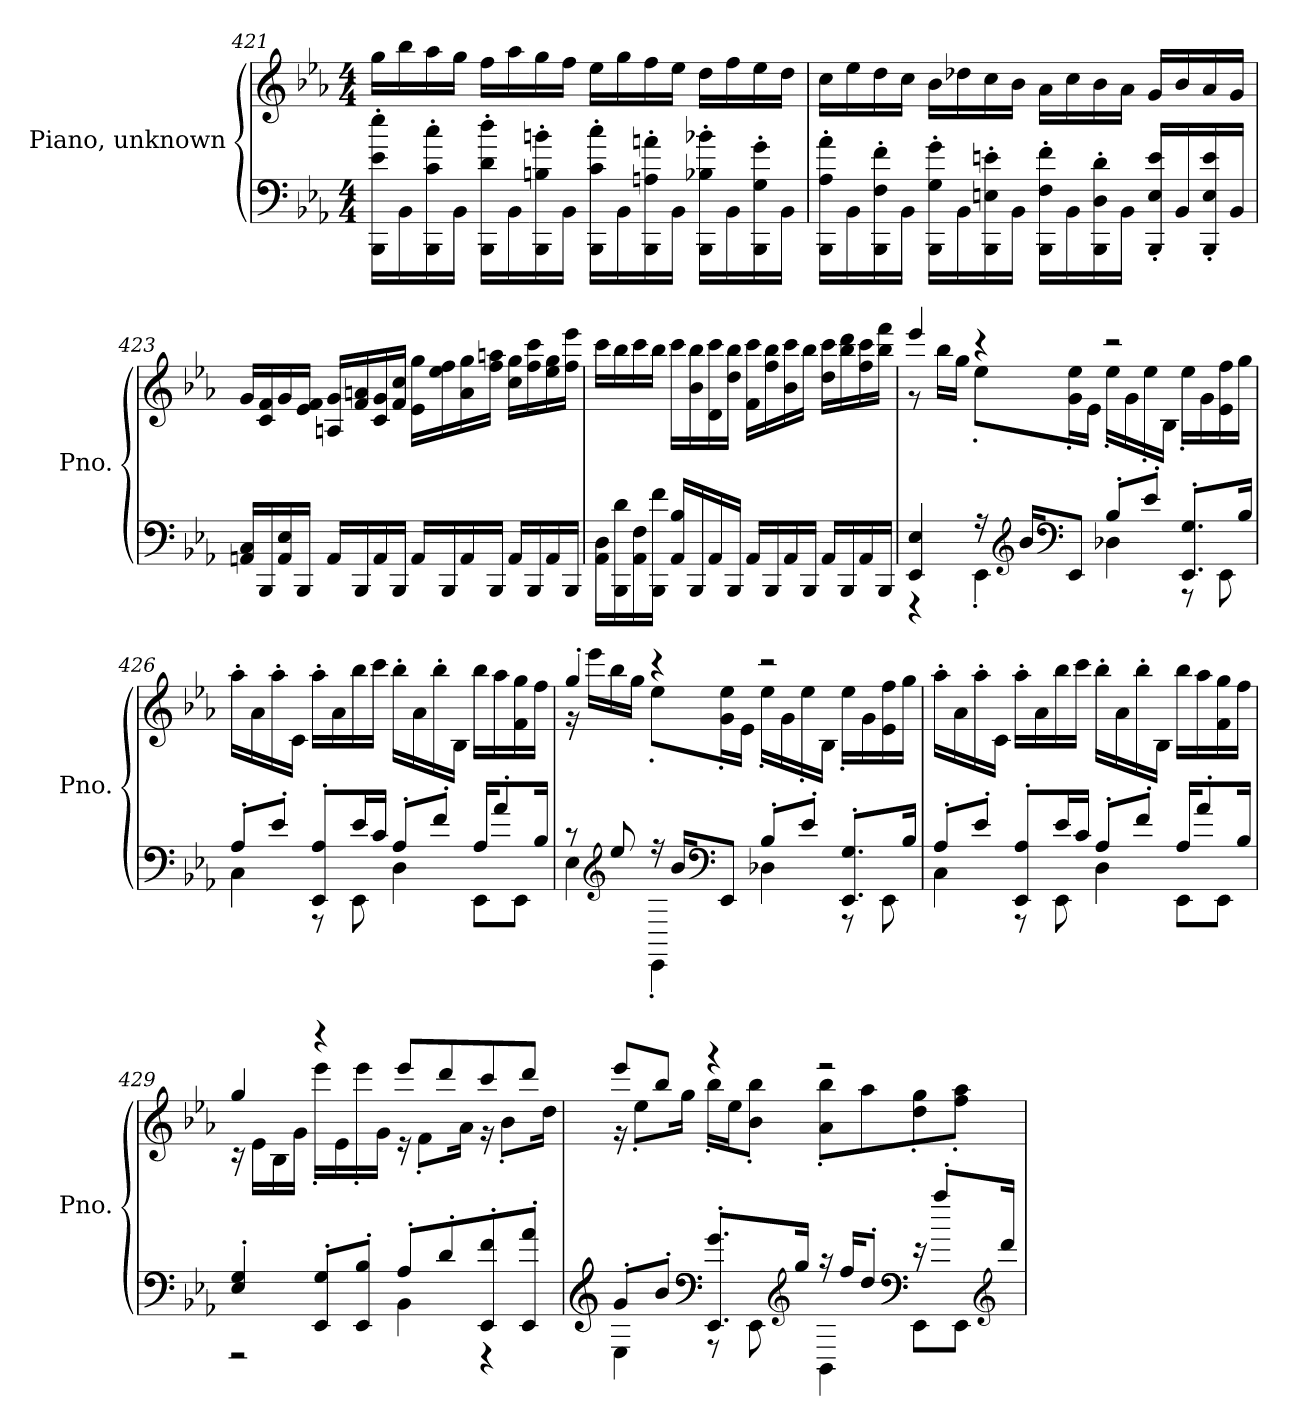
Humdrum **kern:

**kern	**kern
*part1	*part1
*staff2	*staff1
*I"Piano, unknown	*
*I'Pno.	*
!!LO:LB:g=z
*clefF4	*clefG2
*k[b-e-a-]	*k[b-e-a-]
*M4/4	*M4/4
=421	=421
16BBB-\' 16e-\' 16ee-\'LL	16gg\LL
16BB-\	16bb-\
16BBB-\' 16c\' 16cc\'	16aa-\
16BB-\JJ	16gg\JJ
16BBB-\' 16d\' 16dd\'LL	16ff\LL
16BB-\	16aa-\
16BBB-\' 16Bn\' 16bn\'	16gg\
16BB-\JJ	16ff\JJ
16BBB-\' 16c\' 16cc\'LL	16ee-\LL
16BB-\	16gg\
16BBB-\' 16An\' 16an\'	16ff\
16BB-\JJ	16ee-\JJ
16BBB-\' 16B-X\' 16b-X\'LL	16dd\LL
16BB-\	16ff\
16BBB-\' 16G\' 16g\'	16ee-\
16BB-\JJ	16dd\JJ
=422	=422
16BBB-\' 16A-\' 16a-\'LL	16cc\LL
16BB-\	16ee-\
16BBB-\' 16F\' 16f\'	16dd\
16BB-\JJ	16cc\JJ
16BBB-\' 16G\' 16g\'LL	16b-\LL
16BB-\	16dd-X\
16BBB-\' 16En\' 16en\'	16cc\
16BB-\JJ	16b-\JJ
16BBB-\' 16F\' 16f\'LL	16a-\LL
16BB-\	16cc\
16BBB-\' 16D\' 16d\'	16b-\
16BB-\JJ	16a-\JJ
16BBB-/' 16E/' 16e/'LL	16g/LL
16BB-/	16b-/
16BBB-/' 16E/' 16e/'	16a-/
16BB-/JJ	16g/JJ
!!LO:LB:g=z
=423	=423
16AAn/ 16C/LL	16g/LL
16BBB-/	16c/ 16f/
16AA/ 16E-/	16g/
16BBB-/JJ	16e-/ 16f/JJ
16AA/LL	16An/ 16g/LL
16BBB-/	16f/ 16an/
16AA/	16c/ 16g/
16BBB-/JJ	16f/ 16cc/JJ
16AA/LL	16e-\ 16gg\LL
16BBB-/	16ee-\ 16ff\
16AA/	16a\ 16gg\
16BBB-/JJ	16ff\ 16aan\JJ
16AA/LL	16cc\ 16gg\LL
16BBB-/	16ff\ 16ccc\
16AA/	16ee-\ 16gg\
16BBB-/JJ	16ff\ 16eee-\JJ
=424	=424
16AA-\ 16D\LL	16ccc\LL
16BBB-\ 16d\	16bb-\
16AA-\ 16F\	16ccc\
16BBB-\ 16f\JJ	16bb-\JJ
16AA-/ 16B-/LL	16ccc\LL
16BBB-/	16b-\ 16bb-\
16AA-/	16d\ 16ccc\
16BBB-/JJ	16dd\ 16bb-\JJ
16AA-/LL	16f\ 16ccc\LL
16BBB-/	16ff\ 16bb-\
16AA-/	16b-\ 16ccc\
16BBB-/JJ	16bb-\JJ
16AA-/LL	16dd\ 16ccc\LL
16BBB-/	16bb-\ 16ddd\
16AA-/	16ff\ 16ccc\
16BBB-/JJ	16bb-\ 16fff\JJ
!!LO:LB:g=z
=425	=425
*^	*^
4EE-/ 4E-/	4r	4eee-/	8r
.	.	.	16bb-\LL
.	.	.	16gg\JJ
16r	4EE-'\	4r	8ee-'\L
*clefG2	*	*	*
16b-/KL	.	.	.
*clefF4	*	*	*
8EE-/J	.	.	16g\' 16ee-\'L
.	.	.	16e-\JJ
8B-'/L	4D-X\	2r	16ee-'\LL
.	.	.	16g\
8e-'/J	.	.	16ee-'\
.	.	.	16B-\JJ
8.EE-/' 8.G/'L	8r	.	16ee-'\LL
.	.	.	16g\
.	8EE-\	.	16e-\ 16ff\
16B-/Jk	.	.	16gg\JJ
*	*	*v	*v
=426	=426	=426
8A-'/L	4C\	16aa-'\LL
.	.	16a-\
8e-'/J	.	16aa-'\
.	.	16c\JJ
8EE-/' 8A-/'L	8r	16aa-'\LL
.	.	16a-\
16e-/L	8EE-\	16bb-\
16c/JJ	.	16ccc\JJ
8A-'/L	4D\	16bb-'\LL
.	.	16a-\
8f'/J	.	16bb-'\
.	.	16B-\JJ
16A-/KL	8EE-\L	16bb-\LL
8a-'/	.	16aa-\
.	8EE-\J	16f\ 16gg\
16B-/Jk	.	16ff\JJ
!!LO:PB:g=z
=427	=427	=427
*	*	*^
8r	4E-\	4gg'/	16r
.	.	.	16eee-\LL
*clefG2	*	*	*
8ee-/	.	.	16bb-\
.	.	.	16gg\JJ
16r	4EE-'\	4r	8ee-'\L
16b-/KL	.	.	.
*clefF4	*	*	*
8EE-/J	.	.	16g\' 16ee-\'L
.	.	.	16e-\JJ
8B-'/L	4D-X\	2r	16ee-'\LL
.	.	.	16g\
8e-'/J	.	.	16ee-'\
.	.	.	16B-\JJ
8.EE-/' 8.G/'L	8r	.	16ee-'\LL
.	.	.	16g\
.	8EE-\	.	16e-\ 16ff\
16B-/Jk	.	.	16gg\JJ
*	*	*v	*v
=428	=428	=428
8A-'/L	4C\	16aa-'\LL
.	.	16a-\
8e-'/J	.	16aa-'\
.	.	16c\JJ
8EE-/' 8A-/'L	8r	16aa-'\LL
.	.	16a-\
16e-/L	8EE-\	16bb-\
16c/JJ	.	16ccc\JJ
8A-'/L	4D\	16bb-'\LL
.	.	16a-\
8f'/J	.	16bb-'\
.	.	16B-\JJ
16A-/KL	8EE-\L	16bb-\LL
8a-'/	.	16aa-\
.	8EE-\J	16f\ 16gg\
16B-/Jk	.	16ff\JJ
!!LO:LB:g=z
=429	=429	=429
*	*	*^
4E-/' 4G/'	2r	4gg/	16r
.	.	.	16e-\LL
.	.	.	16B-\
.	.	.	16g\JJ
8EE-/' 8G/'L	.	4r	16eee-'\LL
.	.	.	16e-\
8EE-/' 8B-/'J	.	.	16eee-'\
.	.	.	16g\JJ
8A-'/L	4BB-\	8eee-/L	16r
.	.	.	8f'\L
8d'/	.	8ddd/	.
.	.	.	16a-\Jk
8EE-/' 8f/'	4r	8ccc/	16r
.	.	.	8b-'\L
8EE-/' 8a-/'J	.	8ddd/J	.
.	.	.	16dd\Jk
=430	=430	=430	=430
*clefG2	*	*	*
8g'/L	4E-\	8eee-/L	16r
.	.	.	8ee-'\L
8b-'/J	.	8bb-/J	.
.	.	.	16gg\Jk
*clefF4	*	*	*
8.EE-/' 8.g/'L	8r	4r	16bb-'\LL
.	.	.	16ee-\J
.	8EE-\	.	8b-\' 8bb-\'J
*clefG2	*	*	*
16gg/Jk	.	.	.
16r	4BB-\	2r	8a-\' 8bb-\'L
16ff/KL	.	.	.
8dd'/J	.	.	8aa-\
*clefF4	*	*	*
16r	8EE-\L	.	8dd\' 8gg\'
8aa-'/L	.	.	.
.	8EE-\J	.	8ff\' 8aa-\'J
*clefG2	*	*	*
16ddd/Jk	.	.	.
*v	*v	*	*
*	*v	*v
=	=
*-	*-
